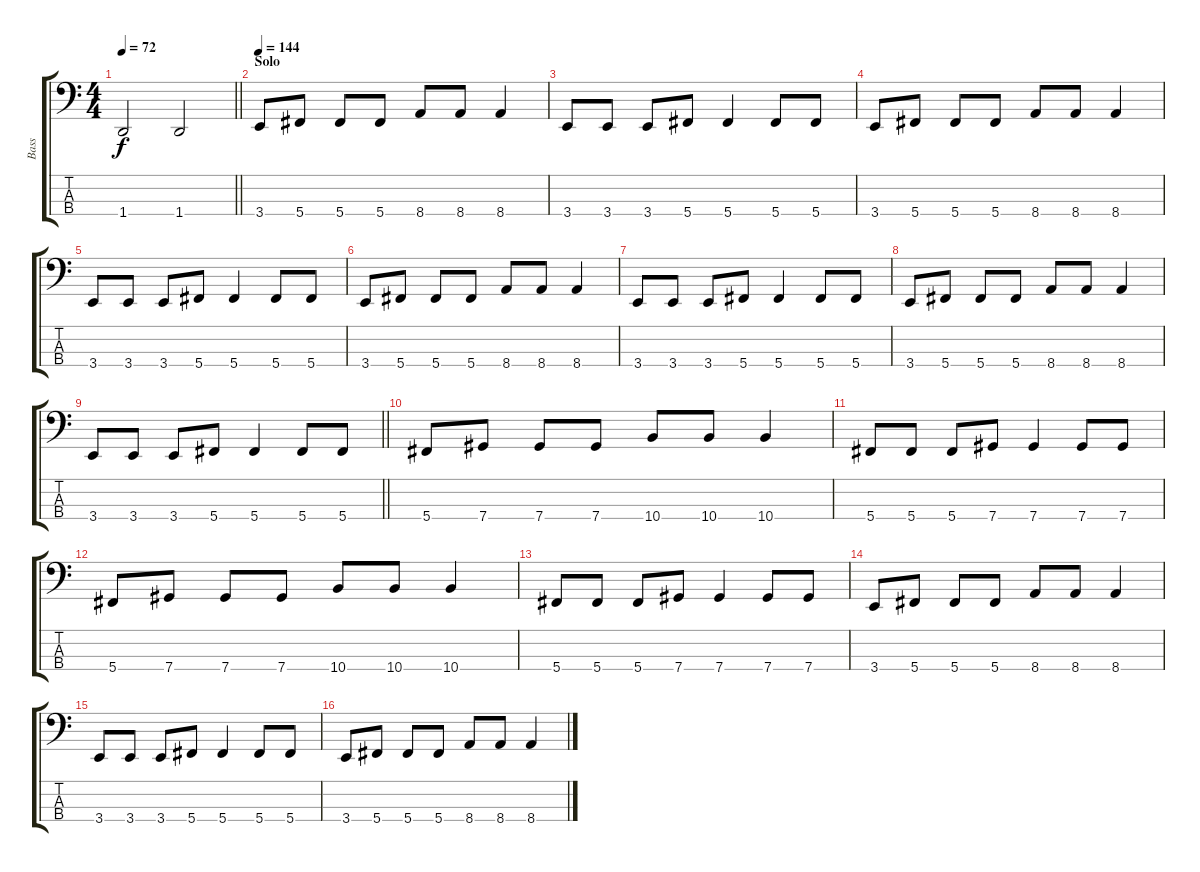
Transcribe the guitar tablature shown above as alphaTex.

\track ("Bass" "Bass") {instrument electricbassfinger}
\staff {score tabs}
\tuning (Gb2 Db2 Ab1 Db1) {hide}
\ts (4 4)
\tempo 72
\clef f4
\barLineRight lightlight
\ks c
1.4.2{dy f} 1.4.2 |
\section ("" "Solo")
\tempo 144
3.4.8 5.4.8 5.4.8 5.4.8 8.4.8 8.4.8 8.4.4 |
3.4.8 3.4.8 3.4.8 5.4.8 5.4.4 5.4.8 5.4.8 |
3.4.8 5.4.8 5.4.8 5.4.8 8.4.8 8.4.8 8.4.4 |
3.4.8 3.4.8 3.4.8 5.4.8 5.4.4 5.4.8 5.4.8 |
3.4.8 5.4.8 5.4.8 5.4.8 8.4.8 8.4.8 8.4.4 |
3.4.8 3.4.8 3.4.8 5.4.8 5.4.4 5.4.8 5.4.8 |
3.4.8 5.4.8 5.4.8 5.4.8 8.4.8 8.4.8 8.4.4 |
\barLineRight lightlight
3.4.8 3.4.8 3.4.8 5.4.8 5.4.4 5.4.8 5.4.8 |
\section ("" "")
5.4.8 7.4.8 7.4.8 7.4.8 10.4.8 10.4.8 10.4.4 |
5.4.8 5.4.8 5.4.8 7.4.8 7.4.4 7.4.8 7.4.8 |
5.4.8 7.4.8 7.4.8 7.4.8 10.4.8 10.4.8 10.4.4 |
5.4.8 5.4.8 5.4.8 7.4.8 7.4.4 7.4.8 7.4.8 |
3.4.8 5.4.8 5.4.8 5.4.8 8.4.8 8.4.8 8.4.4 |
3.4.8 3.4.8 3.4.8 5.4.8 5.4.4 5.4.8 5.4.8 |
3.4.8 5.4.8 5.4.8 5.4.8 8.4.8 8.4.8 8.4.4
